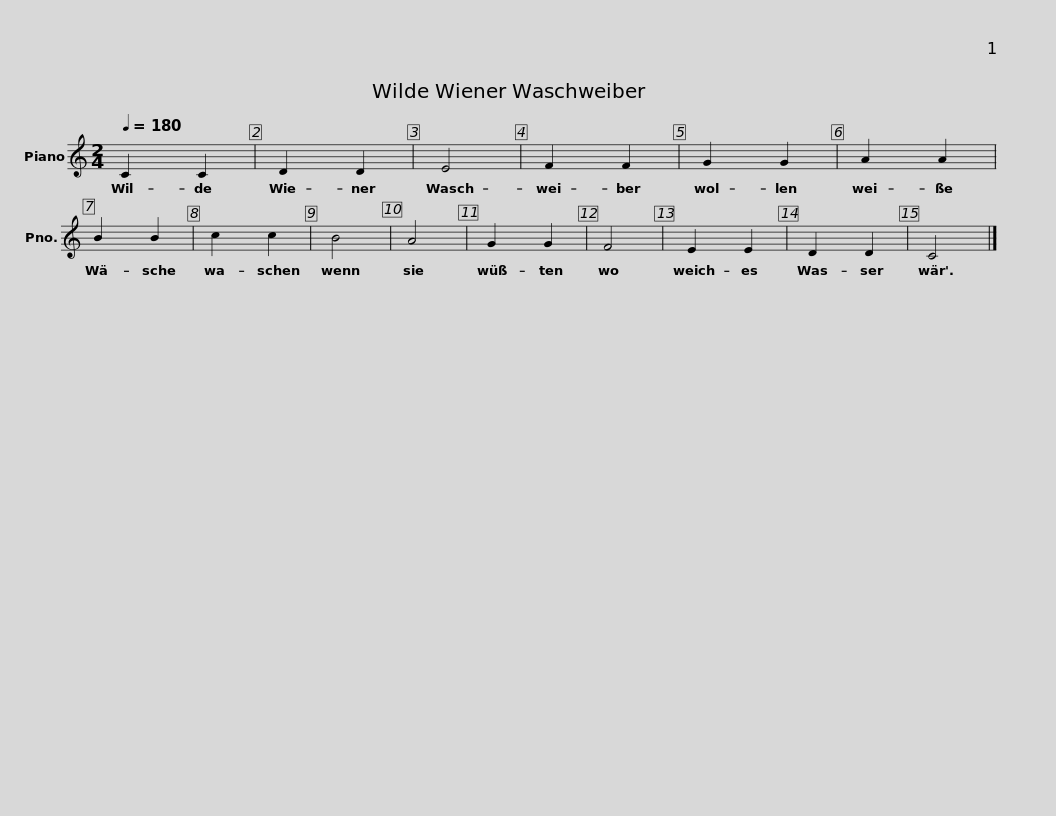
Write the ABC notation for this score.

X:1
L:1/8
Q:1/4=180
M:2/4
I:linebreak $
K:C
V:1 treble
V:1
 C2 C2 | D2 D2 | E4 | F2 F2 | G2 G2 | %5
 A2 A2 | B2 B2 | c2 c2 |$ B4 | A4 | %10
 G2 G2 | F4 | E2 E2 | D2 D2 | C4 |] %15
